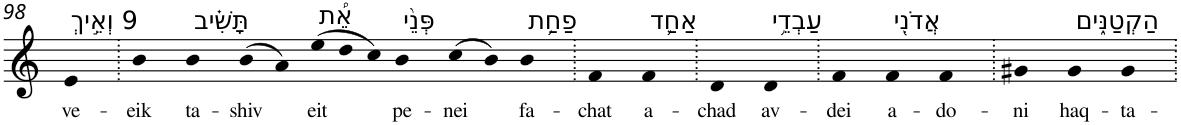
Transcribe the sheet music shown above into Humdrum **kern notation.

**kern	**text
*part1	*part1
*staff1	*staff1
*I"Piano	*
*I'Pno	*
!!LO:PB:g=z
*clefG2	*
*k[]	*
=98	=98
!LO:TX:a:t=9 וְאֵ֣יךְ	!
!	!LO:LY:b
4e	ve-
=99.	=99.
!	!LO:LY:b
4b	-eik
!LO:TX:a:t=תָּשִׁ֗יב	!
!	!LO:LY:b
4b	ta-
!	!LO:LY:b
(8b	-shiv
8a)	.
!LO:TX:a:t=אֵ֠ת	!
!	!LO:LY:b
(12ee	eit
12dd	.
12cc)	.
!LO:TX:a:t=פְּנֵ֨י	!
!	!LO:LY:b
4b	pe-
!	!LO:LY:b
(8cc	-nei
8b)	.
!LO:TX:a:t=פַחַ֥ת	!
!	!LO:LY:b
4b	fa-
=100.	=100.
!	!LO:LY:b
4f	-chat
!LO:TX:a:t=אַחַ֛ד	!
!	!LO:LY:b
4f	a-
=101.	=101.
!	!LO:LY:b
4d	-chad
!LO:TX:a:t=עַבְדֵ֥י	!
!	!LO:LY:b
4d	av-
=102.	=102.
!	!LO:LY:b
4f	-dei
!LO:TX:a:t=אֲדֹנִ֖י	!
!	!LO:LY:b
4f	a-
!	!LO:LY:b
4f	-do-
=103.	=103.
!	!LO:LY:b
4g#X	-ni
!LO:TX:a:t=הַקְטַנִּ֑ים	!
!	!LO:LY:b
4g#	haq-
!	!LO:LY:b
4g#	-ta-
=.	=.
*-	*-
